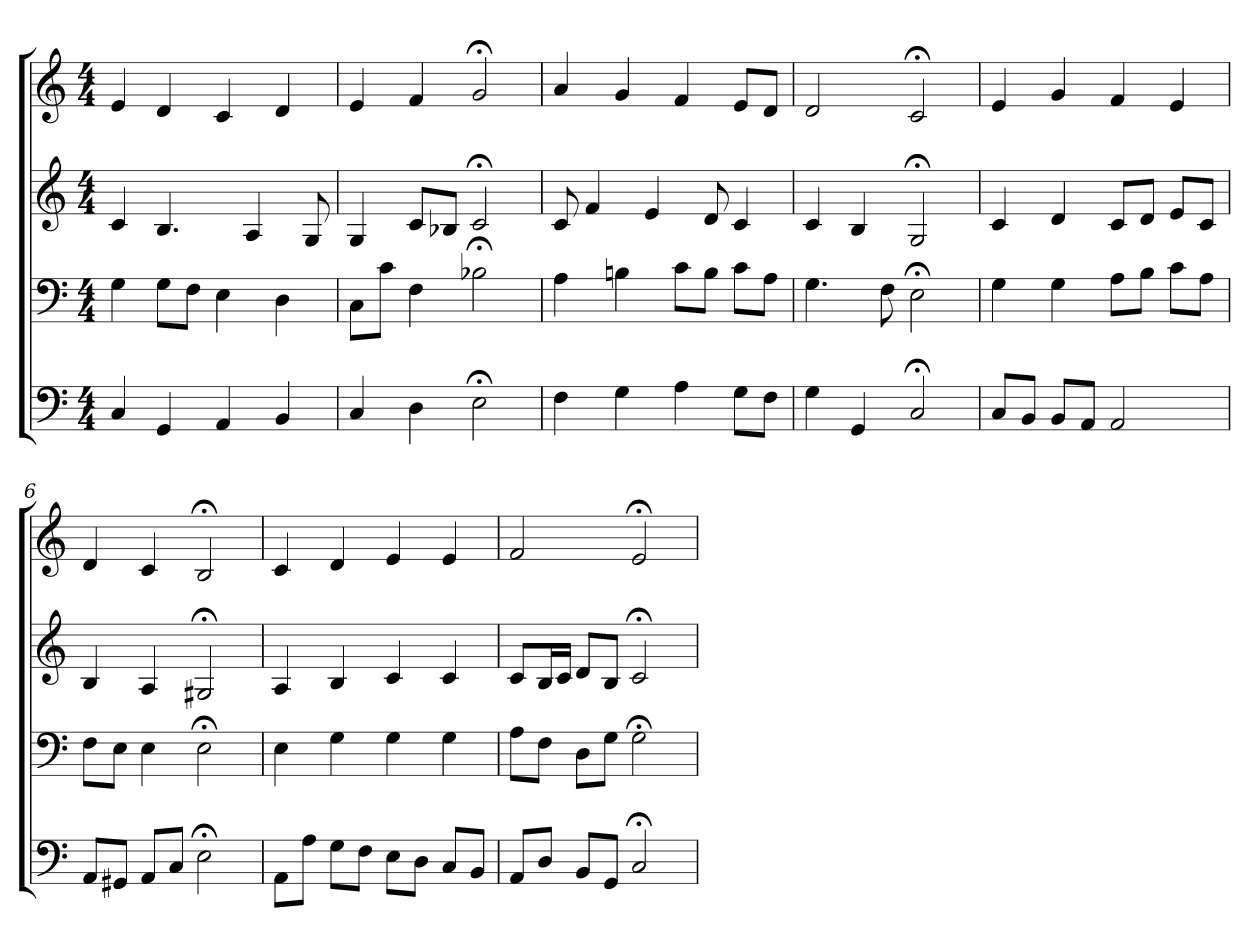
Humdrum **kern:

**kern	**kern	**kern	**kern
*part4	*part3	*part2	*part1
*staff4	*staff3	*staff2	*staff1
*clefF4	*clefF4	*clefG2	*clefG2
*k[]	*k[]	*k[]	*k[]
*C:	*C:	*C:	*C:
*M4/4	*M4/4	*M4/4	*M4/4
=1	=1	=1	=1
4C	4G	4c	4e
4GG	8G\L	4.B	4d
.	8F\J	.	.
4AA	4E	.	4c
.	.	4A	.
4BB	4D	.	4d
.	.	8G	.
=2	=2	=2	=2
4C	8C\L	4G	4e
.	8c\J	.	.
4D	4F	8c/L	4f
.	.	8B-X/J	.
2E;<	2B-X;<	2c;<	2g;<
=3	=3	=3	=3
4F	4A	8c	4a
.	.	4f	.
4G	4Bn	.	4g
.	.	4e	.
4A	8c\L	.	4f
.	8B\J	8d	.
8G\L	8c\L	4c	8e/L
8F\J	8A\J	.	8d/J
=4	=4	=4	=4
4G	4.G	4c	2d
4GG	.	4B	.
.	8F	.	.
2C;<	2E;<	2G;<	2c;<
=5	=5	=5	=5
8C/L	4G	4c	4e
8BB/J	.	.	.
8BB/L	4G	4d	4g
8AA/J	.	.	.
2AA	8A\L	8c/L	4f
.	8B\J	8d/J	.
.	8c\L	8e/L	4e
.	8A\J	8c/J	.
=6	=6	=6	=6
8AA/L	8F\L	4B	4d
8GG#X/J	8E\J	.	.
8AA/L	4E	4A	4c
8C/J	.	.	.
2E;<	2E;<	2G#X;<	2B;<
=7	=7	=7	=7
8AA\L	4E	4A	4c
8A\J	.	.	.
8G\L	4G	4B	4d
8F\J	.	.	.
8E\L	4G	4c	4e
8D\J	.	.	.
8C/L	4G	4c	4e
8BB/J	.	.	.
=8	=8	=8	=8
8AA/L	8A\L	8c/L	2f
8D/J	8F\J	16B/L	.
.	.	16c/JJ	.
8BB/L	8D\L	8d/L	.
8GG/J	8G\J	8B/J	.
2C;<	2G;<	2c;<	2e;<
=	=	=	=
*-	*-	*-	*-
